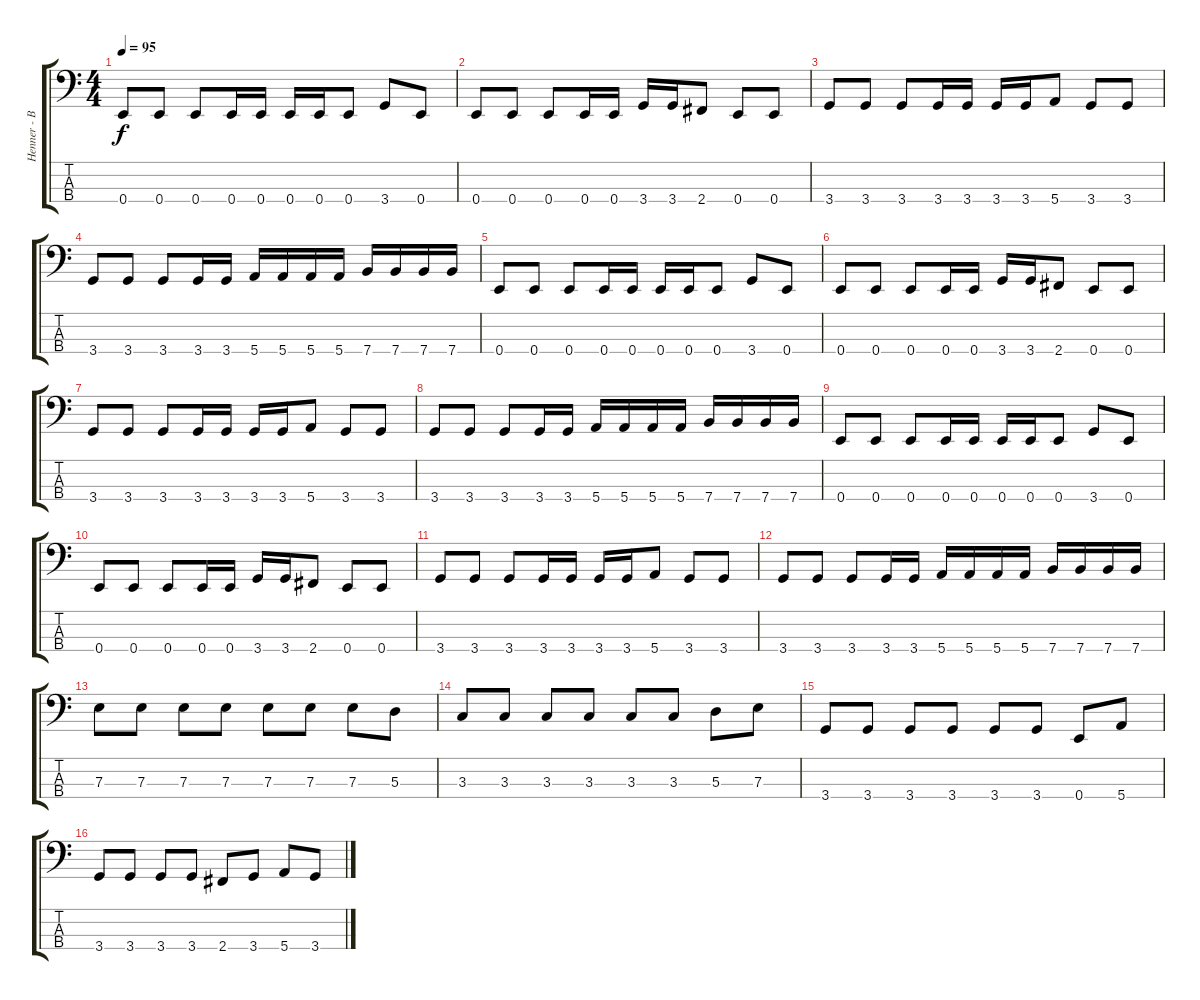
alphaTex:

\track ("Henner - Bass" "Henner - B") {instrument electricbassfinger}
\staff {score tabs}
\tuning (G2 D2 A1 E1) {hide}
\ts (4 4)
\tempo 95
\clef f4
\ks c
0.4.8{dy f} 0.4.8 0.4.8 0.4.16 0.4.16 0.4.16 0.4.16 0.4.8 3.4.8 0.4.8 |
0.4.8 0.4.8 0.4.8 0.4.16 0.4.16 3.4.16 3.4.16 2.4.8 0.4.8 0.4.8 |
3.4.8 3.4.8 3.4.8 3.4.16 3.4.16 3.4.16 3.4.16 5.4.8 3.4.8 3.4.8 |
3.4.8 3.4.8 3.4.8 3.4.16 3.4.16 5.4.16 5.4.16 5.4.16 5.4.16 7.4.16 7.4.16 7.4.16 7.4.16 |
0.4.8 0.4.8 0.4.8 0.4.16 0.4.16 0.4.16 0.4.16 0.4.8 3.4.8 0.4.8 |
0.4.8 0.4.8 0.4.8 0.4.16 0.4.16 3.4.16 3.4.16 2.4.8 0.4.8 0.4.8 |
3.4.8 3.4.8 3.4.8 3.4.16 3.4.16 3.4.16 3.4.16 5.4.8 3.4.8 3.4.8 |
3.4.8 3.4.8 3.4.8 3.4.16 3.4.16 5.4.16 5.4.16 5.4.16 5.4.16 7.4.16 7.4.16 7.4.16 7.4.16 |
0.4.8 0.4.8 0.4.8 0.4.16 0.4.16 0.4.16 0.4.16 0.4.8 3.4.8 0.4.8 |
0.4.8 0.4.8 0.4.8 0.4.16 0.4.16 3.4.16 3.4.16 2.4.8 0.4.8 0.4.8 |
3.4.8 3.4.8 3.4.8 3.4.16 3.4.16 3.4.16 3.4.16 5.4.8 3.4.8 3.4.8 |
3.4.8 3.4.8 3.4.8 3.4.16 3.4.16 5.4.16 5.4.16 5.4.16 5.4.16 7.4.16 7.4.16 7.4.16 7.4.16 |
7.3.8 7.3.8 7.3.8 7.3.8 7.3.8 7.3.8 7.3.8 5.3.8 |
3.3.8 3.3.8 3.3.8 3.3.8 3.3.8 3.3.8 5.3.8 7.3.8 |
3.4.8 3.4.8 3.4.8 3.4.8 3.4.8 3.4.8 0.4.8 5.4.8 |
3.4.8 3.4.8 3.4.8 3.4.8 2.4.8 3.4.8 5.4.8 3.4.8
